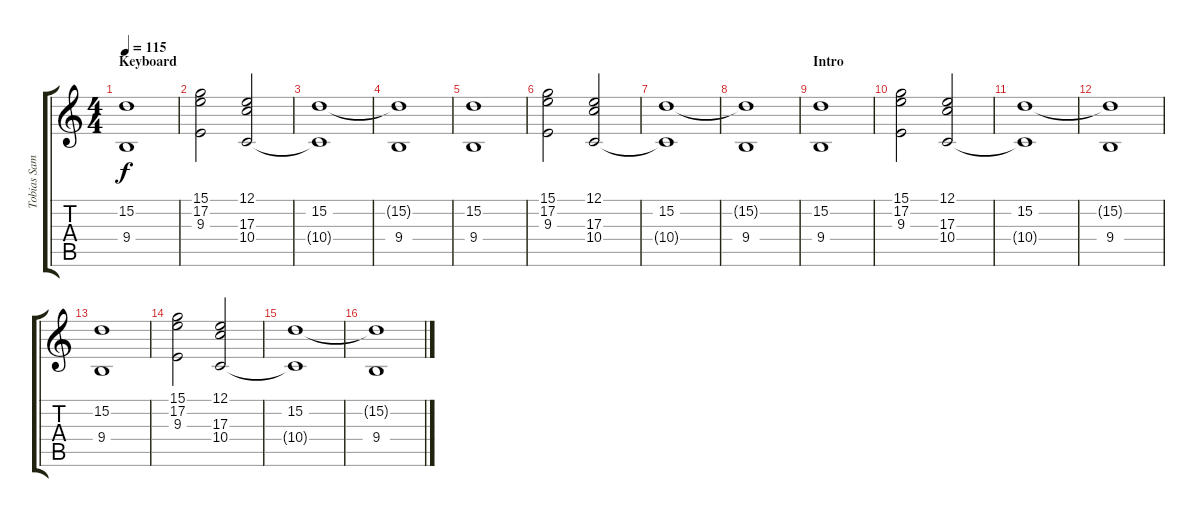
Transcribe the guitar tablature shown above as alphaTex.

\track ("Tobias Sammet" "Tobias Sam") {instrument choiraahs}
\staff {score tabs}
\tuning (E4 B3 G3 D3 A2 E2) {hide}
\ts (4 4)
\section ("" "Keyboard")
\tempo 115
\clef g2
\ks c
(15.2 9.4).1{dy f instrument choiraahs} |
(15.1 17.2 9.3).2 (12.1 17.3 10.4).2 |
(15.2 10.4{t}).1 |
(15.2{t} 9.4).1 |
(15.2 9.4).1 |
(15.1 17.2 9.3).2 (12.1 17.3 10.4).2 |
(15.2 10.4{t}).1 |
(15.2{t} 9.4).1 |
\section ("" "Intro")
(15.2 9.4).1 |
(15.1 17.2 9.3).2 (12.1 17.3 10.4).2 |
(15.2 10.4{t}).1 |
(15.2{t} 9.4).1 |
(15.2 9.4).1 |
(15.1 17.2 9.3).2 (12.1 17.3 10.4).2 |
(15.2 10.4{t}).1 |
(15.2{t} 9.4).1
